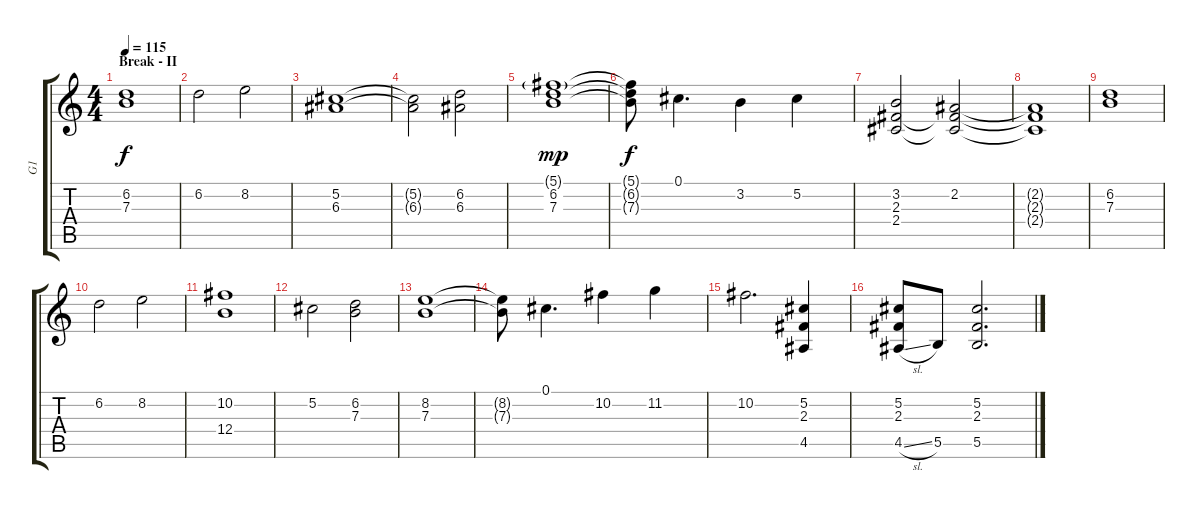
\track ("G1" "G1") {instrument electricguitarclean}
\staff {score tabs}
\tuning (Db4 Ab3 E3 B2 Gb2 B1) {hide}
\ts (4 4)
\section ("" "Break - II")
\tempo 115
\clef g2
\ks c
(6.2 7.3).1{dy f instrument electricguitarclean} |
6.2.2 8.2.2 |
(5.2 6.3).1 |
(5.2{t} 6.3{t}).2 (6.2 6.3).2 |
(5.1{g} 6.2 7.3).1{dy mp} |
(5.1{t} 6.2{t} 7.3{t}).8{dy f} 0.1.4{d} 3.2.4 5.2.4 |
(3.2 2.3 2.4).2 (2.2 2.3{t} 2.4{t}).2 |
(2.2{t} 2.3{t} 2.4{t}).1 |
(6.2 7.3).1 |
6.2.2 8.2.2 |
(10.2 12.4).1 |
5.2.2 (6.2 7.3).2 |
(8.2 7.3).1 |
(8.2{t} 7.3{t}).8 0.1.4{d} 10.2.4 11.2.4 |
10.2.2{d} (5.2 2.3 4.5).4 |
(5.2 2.3 4.5{sl}).8 5.5.8 (5.2 2.3 5.5).2{d}
